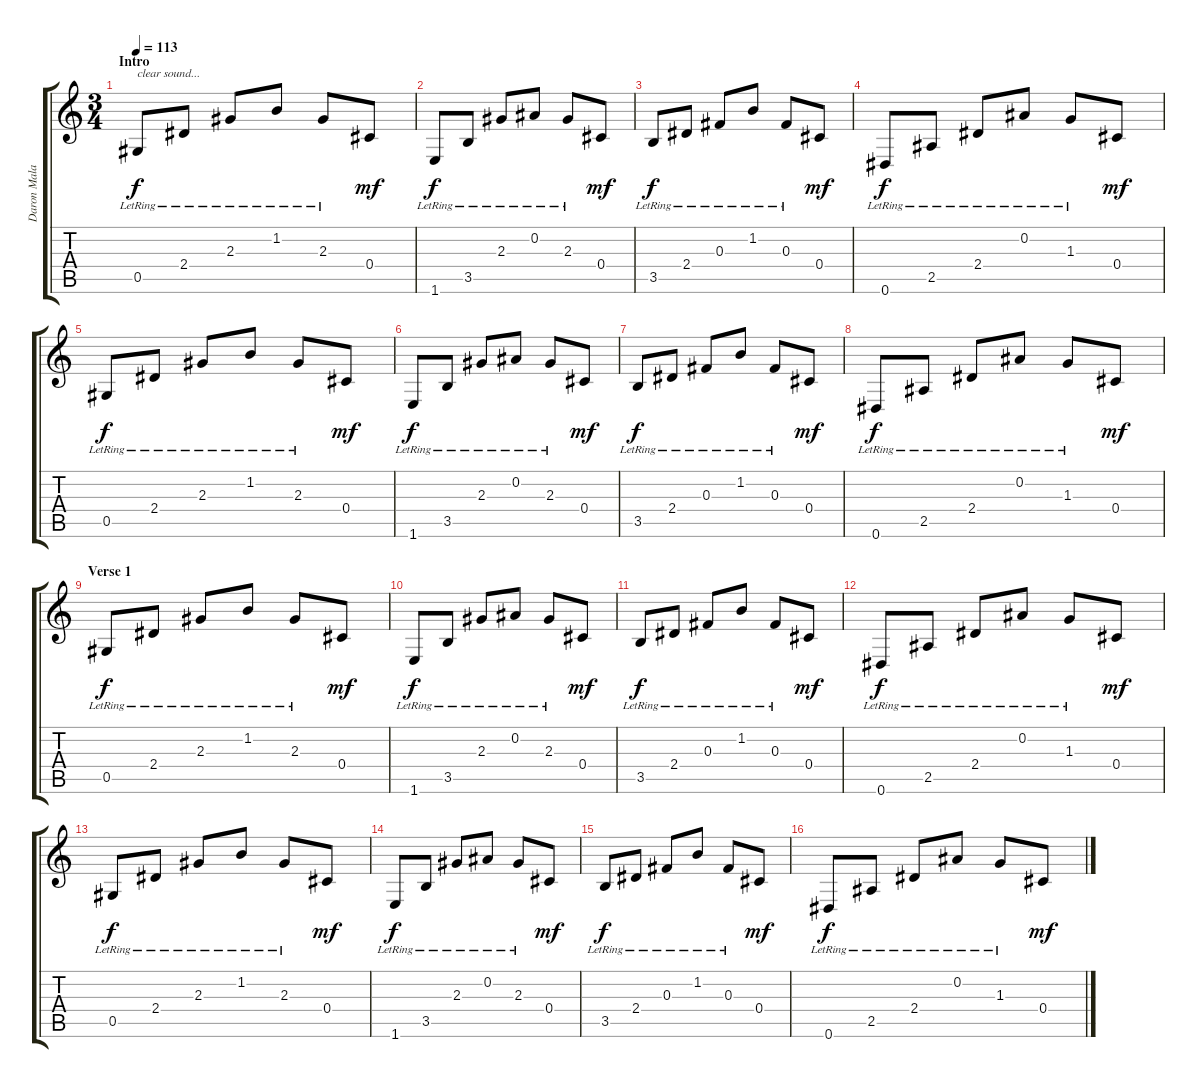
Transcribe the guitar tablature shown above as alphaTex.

\track ("Daron Malakian" "Daron Mala") {instrument electricguitarclean}
\staff {score tabs}
\tuning (Eb4 Bb3 Gb3 Db3 Ab2 Eb2) {hide}
\ts (3 4)
\section ("" "Intro")
\tempo 113
\clef g2
\ks c
0.5{lr}.8{txt "clear sound..." dy f instrument electricguitarclean} 2.4{lr}.8 2.3{lr}.8 1.2{lr}.8 2.3{lr}.8 0.4.8{dy mf} |
1.6{lr}.8{dy f} 3.5{lr}.8 2.3{lr}.8 0.2{lr}.8 2.3{lr}.8 0.4.8{dy mf} |
3.5{lr}.8{dy f} 2.4{lr}.8 0.3{lr}.8 1.2{lr}.8 0.3{lr}.8 0.4.8{dy mf} |
0.6{lr}.8{dy f} 2.5{lr}.8 2.4{lr}.8 0.2{lr}.8 1.3{lr}.8 0.4.8{dy mf} |
0.5{lr}.8{dy f} 2.4{lr}.8 2.3{lr}.8 1.2{lr}.8 2.3{lr}.8 0.4.8{dy mf} |
1.6{lr}.8{dy f} 3.5{lr}.8 2.3{lr}.8 0.2{lr}.8 2.3{lr}.8 0.4.8{dy mf} |
3.5{lr}.8{dy f} 2.4{lr}.8 0.3{lr}.8 1.2{lr}.8 0.3{lr}.8 0.4.8{dy mf} |
0.6{lr}.8{dy f} 2.5{lr}.8 2.4{lr}.8 0.2{lr}.8 1.3{lr}.8 0.4.8{dy mf} |
\section ("" "Verse 1")
0.5{lr}.8{dy f} 2.4{lr}.8 2.3{lr}.8 1.2{lr}.8 2.3{lr}.8 0.4.8{dy mf} |
1.6{lr}.8{dy f} 3.5{lr}.8 2.3{lr}.8 0.2{lr}.8 2.3{lr}.8 0.4.8{dy mf} |
3.5{lr}.8{dy f} 2.4{lr}.8 0.3{lr}.8 1.2{lr}.8 0.3{lr}.8 0.4.8{dy mf} |
0.6{lr}.8{dy f} 2.5{lr}.8 2.4{lr}.8 0.2{lr}.8 1.3{lr}.8 0.4.8{dy mf} |
0.5{lr}.8{dy f} 2.4{lr}.8 2.3{lr}.8 1.2{lr}.8 2.3{lr}.8 0.4.8{dy mf} |
1.6{lr}.8{dy f} 3.5{lr}.8 2.3{lr}.8 0.2{lr}.8 2.3{lr}.8 0.4.8{dy mf} |
3.5{lr}.8{dy f} 2.4{lr}.8 0.3{lr}.8 1.2{lr}.8 0.3{lr}.8 0.4.8{dy mf} |
0.6{lr}.8{dy f} 2.5{lr}.8 2.4{lr}.8 0.2{lr}.8 1.3{lr}.8 0.4.8{dy mf}
